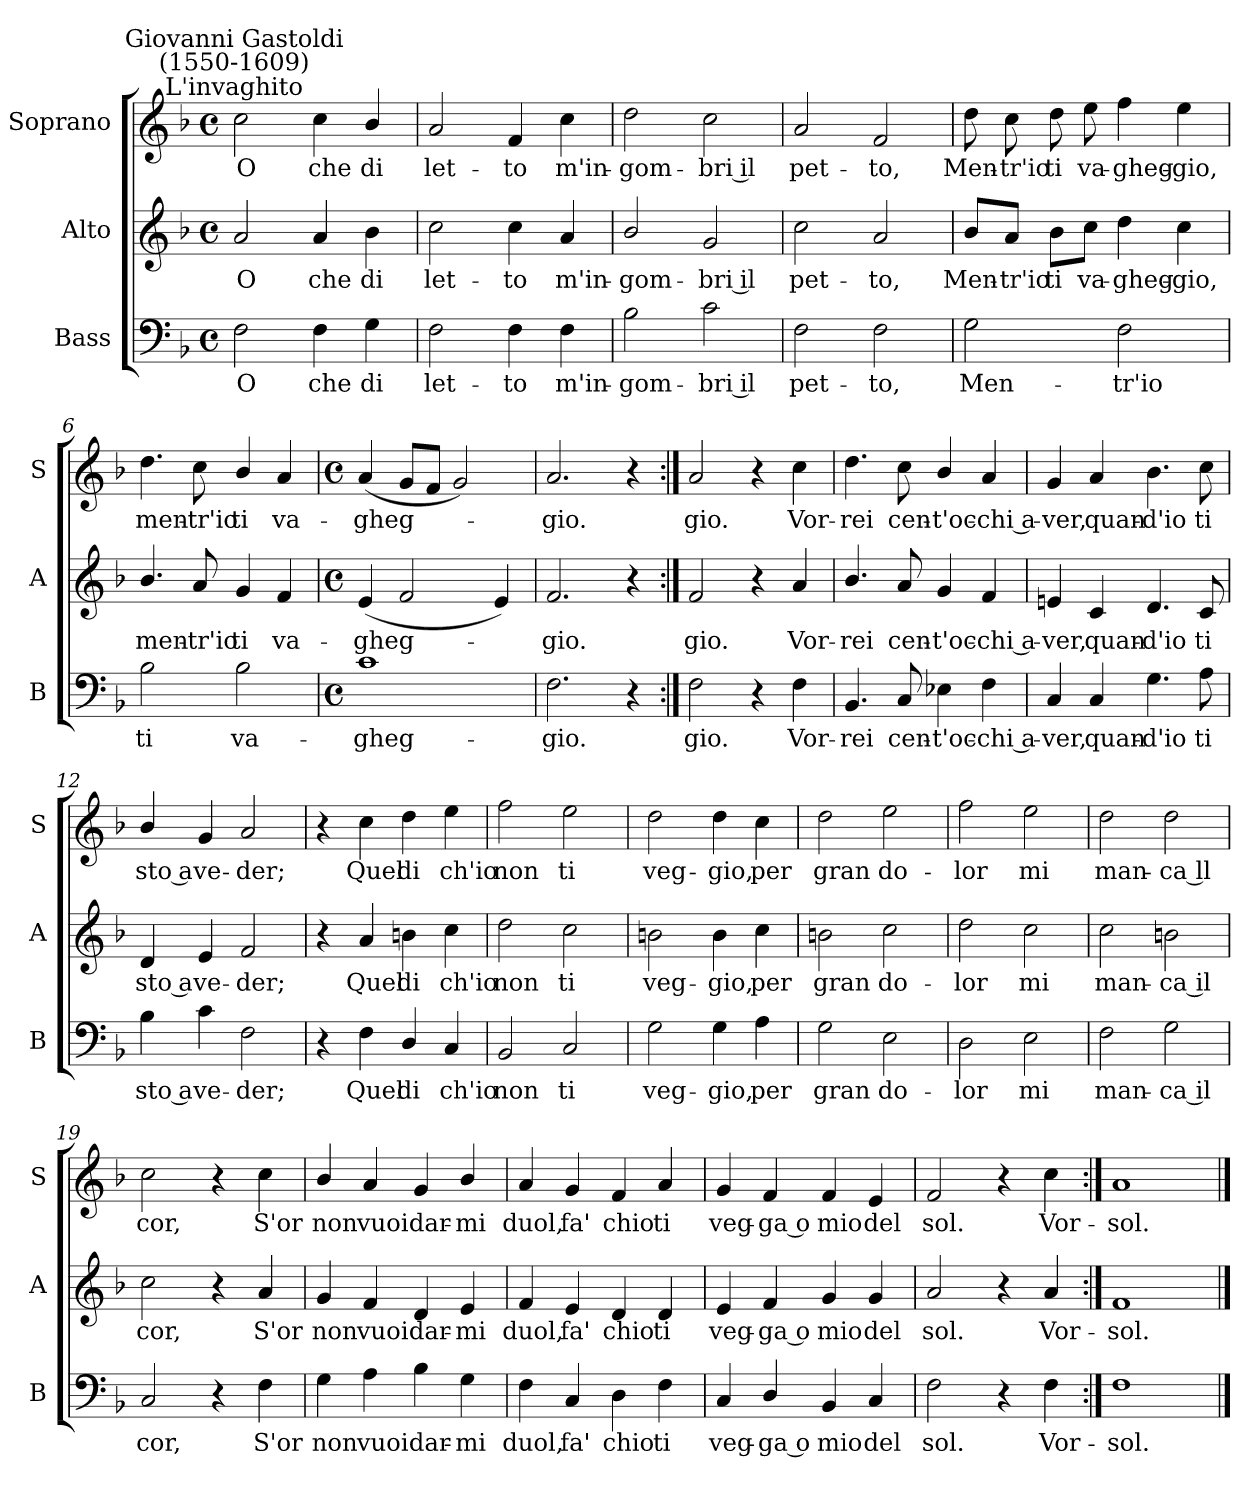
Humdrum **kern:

**kern	**text	**kern	**text	**kern	**text
*part3	*part3	*part2	*part2	*part1	*part1
*staff3	*staff3	*staff2	*staff2	*staff1	*staff1
*I"Bass	*	*I"Alto	*	*I"Soprano	*
*I'B	*	*I'A	*	*I'S	*
*clefF4	*	*clefG2	*	*clefG2	*
*k[b-]	*	*k[b-]	*	*k[b-]	*
*F:	*	*F:	*	*F:	*
*M4/4	*	*M4/4	*	*M4/4	*
*met(c)	*	*met(c)	*	*met(c)	*
=1	=1	=1	=1	=1	=1
!	!	!	!	!LO:TX:a:cj:t=L'invaghito	!
!	!	!	!	!LO:TX:a:cj:t=Giovanni Gastoldi\n(1550-1609)	!
!	!LO:LY:b	!	!LO:LY:b	!	!LO:LY:b
2F	O	2a	O	2cc	O
!	!LO:LY:b	!	!LO:LY:b	!	!LO:LY:b
4F	che	4a	che	4cc	che
!	!LO:LY:b	!	!LO:LY:b	!	!LO:LY:b
4G	di	4b-	di	4b-/	di
=2	=2	=2	=2	=2	=2
!	!LO:LY:b	!	!LO:LY:b	!	!LO:LY:b
2F	let-	2cc	let-	2a	let-
!	!LO:LY:b	!	!LO:LY:b	!	!LO:LY:b
4F	-to	4cc	-to	4f	-to
!	!LO:LY:b	!	!LO:LY:b	!	!LO:LY:b
4F	m'in-	4a	m'in-	4cc	m'in-
=3	=3	=3	=3	=3	=3
!	!LO:LY:b	!	!LO:LY:b	!	!LO:LY:b
2B-	-gom-	2b-/	-gom-	2dd	-gom-
!	!LO:LY:b	!	!LO:LY:b	!	!LO:LY:b
2c	-bri il	2g	-bri il	2cc	-bri il
=4	=4	=4	=4	=4	=4
!	!LO:LY:b	!	!LO:LY:b	!	!LO:LY:b
2F	pet-	2cc	pet-	2a	pet-
!	!LO:LY:b	!	!LO:LY:b	!	!LO:LY:b
2F	-to,	2a	-to,	2f	-to,
=5	=5	=5	=5	=5	=5
!	!LO:LY:b	!	!LO:LY:b	!	!LO:LY:b
2G	Men-	8b-/L	Men-	8dd	Men-
!	!	!	!LO:LY:b	!	!LO:LY:b
.	.	8a/J	-tr'io	8cc	-tr'io
!	!	!	!LO:LY:b	!	!LO:LY:b
.	.	8b-\L	ti	8dd	ti
!	!	!	!LO:LY:b	!	!LO:LY:b
.	.	8cc\J	va-	8ee	va-
!	!LO:LY:b	!	!LO:LY:b	!	!LO:LY:b
2F	-tr'io	4dd	-gheg-	4ff	-gheg-
!	!	!	!LO:LY:b	!	!LO:LY:b
.	.	4cc	-gio,	4ee	-gio,
=6	=6	=6	=6	=6	=6
!	!LO:LY:b	!	!LO:LY:b	!	!LO:LY:b
2B-	ti	4.b-/	men-	4.dd	men-
!	!	!	!LO:LY:b	!	!LO:LY:b
.	.	8a	-tr'io	8cc	-tr'io
!	!LO:LY:b	!	!LO:LY:b	!	!LO:LY:b
2B-	va-	4g	ti	4b-/	ti
!	!	!	!LO:LY:b	!	!LO:LY:b
.	.	4f	va-	4a	va-
!!LO:LB:g=z
=7	=7	=7	=7	=7	=7
*M4/4	*	*M4/4	*	*M4/4	*
*met(c)	*	*met(c)	*	*met(c)	*
!	!LO:LY:b	!	!LO:LY:b	!	!LO:LY:b
1c	-gheg-	(<4e	-gheg-	(<4a	-gheg-
.	.	2f	.	8gL	.
.	.	.	.	8fJ	.
.	.	.	.	2g)	.
.	.	4e)	.	.	.
=8	=8	=8	=8	=8	=8
!	!LO:LY:b	!	!LO:LY:b	!	!LO:LY:b
2.F	-gio.	2.f	gio.	2.a	gio.
4r	.	4r	.	4r	.
=9:|!	=9:|!	=9:|!	=9:|!	=9:|!	=9:|!
!	!LO:LY:b	!	!LO:LY:b	!	!LO:LY:b
2F	gio.	2f	gio.	2a	gio.
4r	.	4r	.	4r	.
!	!LO:LY:b	!	!LO:LY:b	!	!LO:LY:b
4F	Vor-	4a	Vor-	4cc	Vor-
=10	=10	=10	=10	=10	=10
!	!LO:LY:b	!	!LO:LY:b	!	!LO:LY:b
4.BB-	-rei	4.b-/	-rei	4.dd	-rei
!	!LO:LY:b	!	!LO:LY:b	!	!LO:LY:b
8C	cen-	8a	cen-	8cc	cen-
!	!LO:LY:b	!	!LO:LY:b	!	!LO:LY:b
4E-X	-t'oc-	4g	-t'oc-	4b-/	-t'oc-
!	!LO:LY:b	!	!LO:LY:b	!	!LO:LY:b
4F	-chi a-	4f	-chi a-	4a	-chi a-
=11	=11	=11	=11	=11	=11
!	!LO:LY:b	!	!LO:LY:b	!	!LO:LY:b
4C	-ver,	4en	-ver,	4g	-ver,
!	!LO:LY:b	!	!LO:LY:b	!	!LO:LY:b
4C	quan-	4c	quan-	4a	quan-
!	!LO:LY:b	!	!LO:LY:b	!	!LO:LY:b
4.G	-d'io	4.d	-d'io	4.b-	-d'io
!	!LO:LY:b	!	!LO:LY:b	!	!LO:LY:b
8A	ti	8c	ti	8cc	ti
=12	=12	=12	=12	=12	=12
!	!LO:LY:b	!	!LO:LY:b	!	!LO:LY:b
4B-	sto a	4d	sto a	4b-/	sto a
!	!LO:LY:b	!	!LO:LY:b	!	!LO:LY:b
4c	ve-	4e	ve-	4g	ve-
!	!LO:LY:b	!	!LO:LY:b	!	!LO:LY:b
2F	-der;	2f	-der;	2a	-der;
!!LO:LB:g=z
=13	=13	=13	=13	=13	=13
4r	.	4r	.	4r	.
!	!LO:LY:b	!	!LO:LY:b	!	!LO:LY:b
4F	Quel	4a	Quel	4cc	Quel
!	!LO:LY:b	!	!LO:LY:b	!	!LO:LY:b
4D/	di	4bn	di	4dd	di
!	!LO:LY:b	!	!LO:LY:b	!	!LO:LY:b
4C	ch'io	4cc	ch'io	4ee	ch'io
=14	=14	=14	=14	=14	=14
!	!LO:LY:b	!	!LO:LY:b	!	!LO:LY:b
2BB-	non	2dd	non	2ff	non
!	!LO:LY:b	!	!LO:LY:b	!	!LO:LY:b
2C	ti	2cc	ti	2ee	ti
=15	=15	=15	=15	=15	=15
!	!LO:LY:b	!	!LO:LY:b	!	!LO:LY:b
2G	veg-	2bn	veg-	2dd	veg-
!	!LO:LY:b	!	!LO:LY:b	!	!LO:LY:b
4G	-gio,	4b	-gio,	4dd	-gio,
!	!LO:LY:b	!	!LO:LY:b	!	!LO:LY:b
4A	per	4cc	per	4cc	per
=16	=16	=16	=16	=16	=16
!	!LO:LY:b	!	!LO:LY:b	!	!LO:LY:b
2G	gran	2bn	gran	2dd	gran
!	!LO:LY:b	!	!LO:LY:b	!	!LO:LY:b
2E	do-	2cc	do-	2ee	do-
=17	=17	=17	=17	=17	=17
!	!LO:LY:b	!	!LO:LY:b	!	!LO:LY:b
2D	-lor	2dd	-lor	2ff	-lor
!	!LO:LY:b	!	!LO:LY:b	!	!LO:LY:b
2E	mi	2cc	mi	2ee	mi
=18	=18	=18	=18	=18	=18
!	!LO:LY:b	!	!LO:LY:b	!	!LO:LY:b
2F	man-	2cc	man-	2dd	man-
!	!LO:LY:b	!	!LO:LY:b	!	!LO:LY:b
2G	-ca il	2bn	-ca il	2dd	-ca ll
=19	=19	=19	=19	=19	=19
!	!LO:LY:b	!	!LO:LY:b	!	!LO:LY:b
2C	cor,	2cc	cor,	2cc	cor,
4r	.	4r	.	4r	.
!	!LO:LY:b	!	!LO:LY:b	!	!LO:LY:b
4F	S'or	4a	S'or	4cc	S'or
!!LO:LB:g=z
=20	=20	=20	=20	=20	=20
!	!LO:LY:b	!	!LO:LY:b	!	!LO:LY:b
4G	non	4g	non	4b-/	non
!	!LO:LY:b	!	!LO:LY:b	!	!LO:LY:b
4A	vuoi	4f	vuoi	4a	vuoi
!	!LO:LY:b	!	!LO:LY:b	!	!LO:LY:b
4B-	dar-	4d	dar-	4g	dar-
!	!LO:LY:b	!	!LO:LY:b	!	!LO:LY:b
4G	-mi	4e	-mi	4b-/	-mi
=21	=21	=21	=21	=21	=21
!	!LO:LY:b	!	!LO:LY:b	!	!LO:LY:b
4F	duol,	4f	duol,	4a	duol,
!	!LO:LY:b	!	!LO:LY:b	!	!LO:LY:b
4C	fa'	4e	fa'	4g	fa'
!	!LO:LY:b	!	!LO:LY:b	!	!LO:LY:b
4D	chio	4d	chio	4f	chio
!	!LO:LY:b	!	!LO:LY:b	!	!LO:LY:b
4F	ti	4d	ti	4a	ti
=22	=22	=22	=22	=22	=22
!	!LO:LY:b	!	!LO:LY:b	!	!LO:LY:b
4C	veg-	4e	veg-	4g	veg-
!	!LO:LY:b	!	!LO:LY:b	!	!LO:LY:b
4D/	-ga o	4f	-ga o	4f	-ga o
!	!LO:LY:b	!	!LO:LY:b	!	!LO:LY:b
4BB-	mio	4g	mio	4f	mio
!	!LO:LY:b	!	!LO:LY:b	!	!LO:LY:b
4C	del	4g	del	4e	del
=23	=23	=23	=23	=23	=23
!	!LO:LY:b	!	!LO:LY:b	!	!LO:LY:b
2F	sol.	2a	sol.	2f	sol.
4r	.	4r	.	4r	.
!	!LO:LY:b	!	!LO:LY:b	!	!LO:LY:b
4F	Vor-	4a	Vor-	4cc	Vor-
=24:|!	=24:|!	=24:|!	=24:|!	=24:|!	=24:|!
!	!LO:LY:b	!	!LO:LY:b	!	!LO:LY:b
1F	-sol.	1f	-sol.	1a	-sol.
==	==	==	==	==	==
*-	*-	*-	*-	*-	*-
